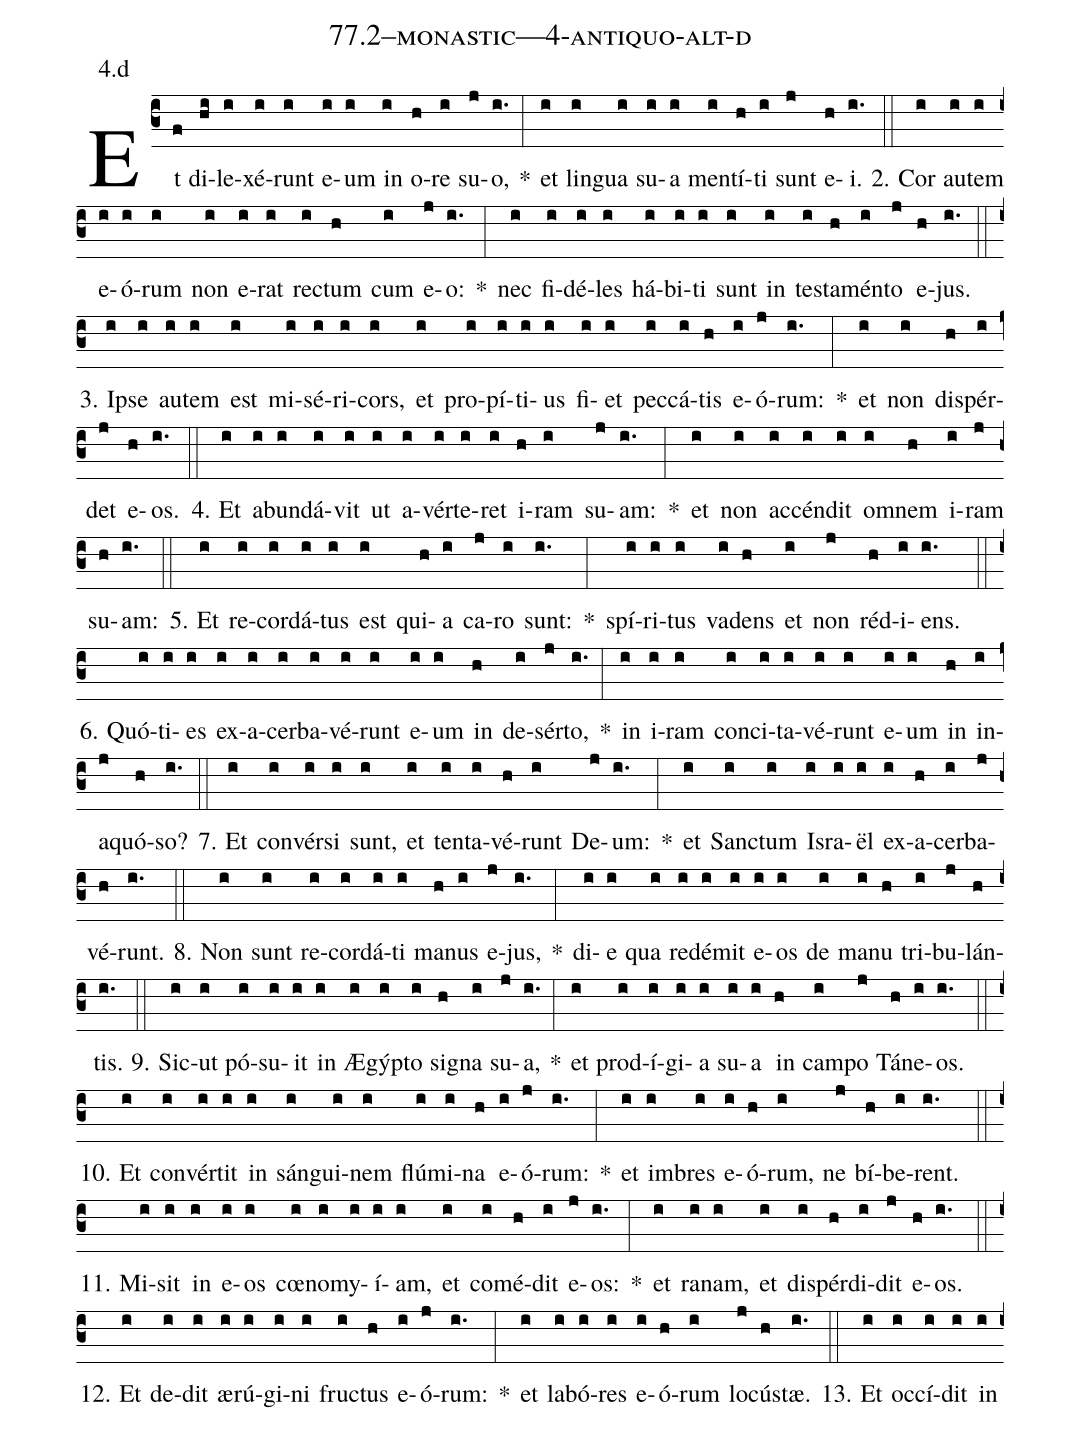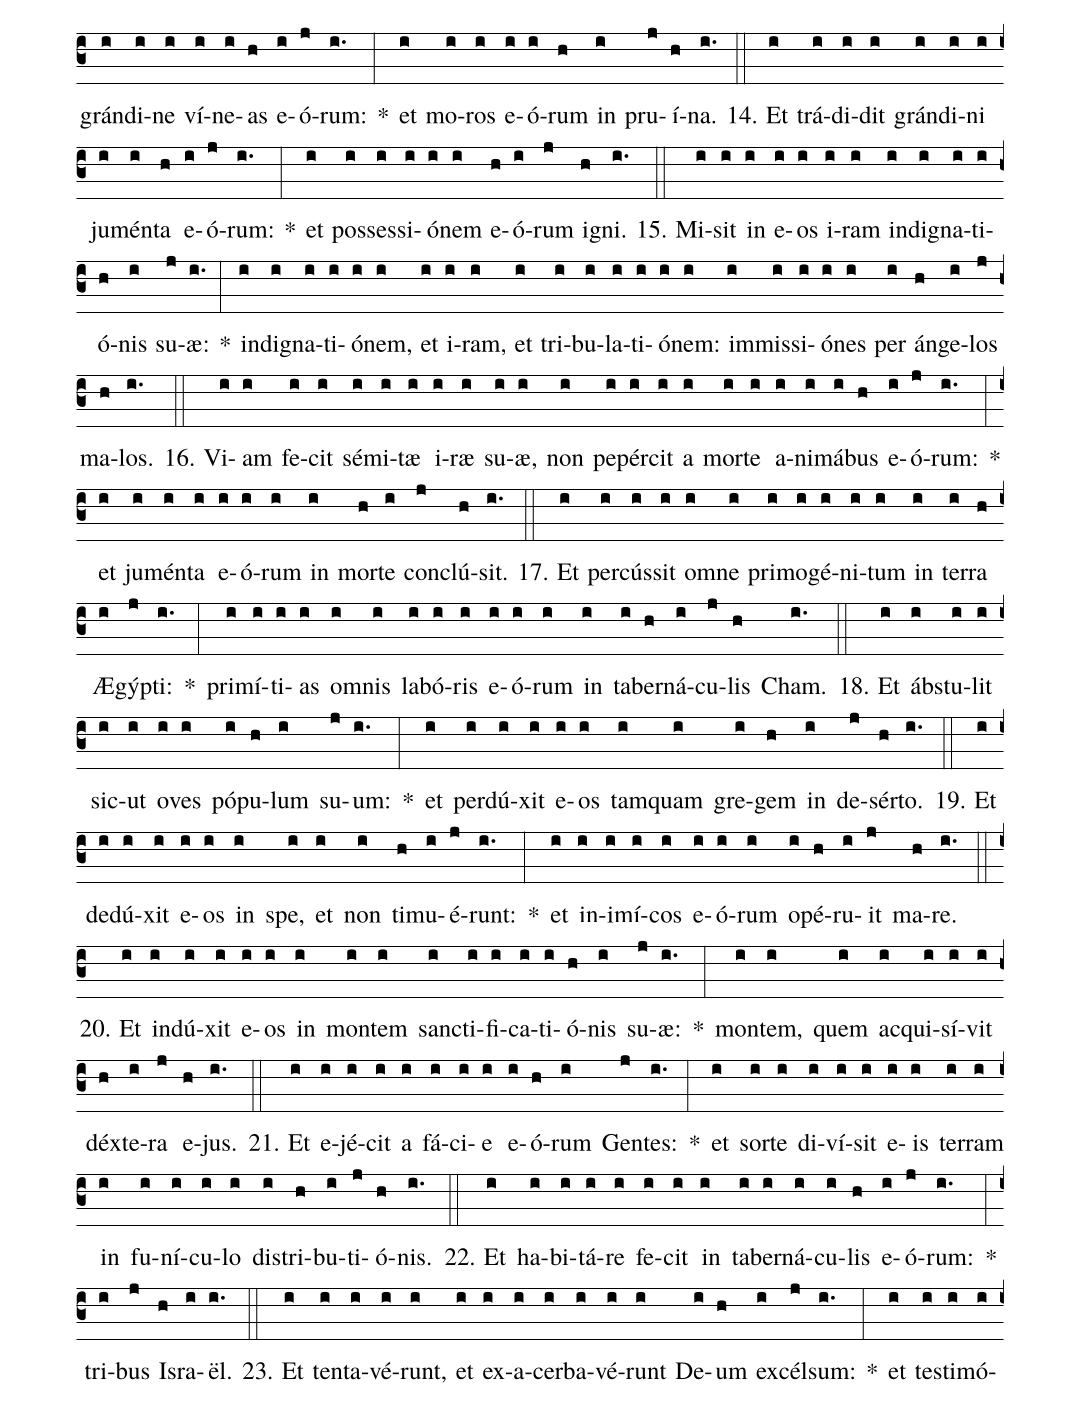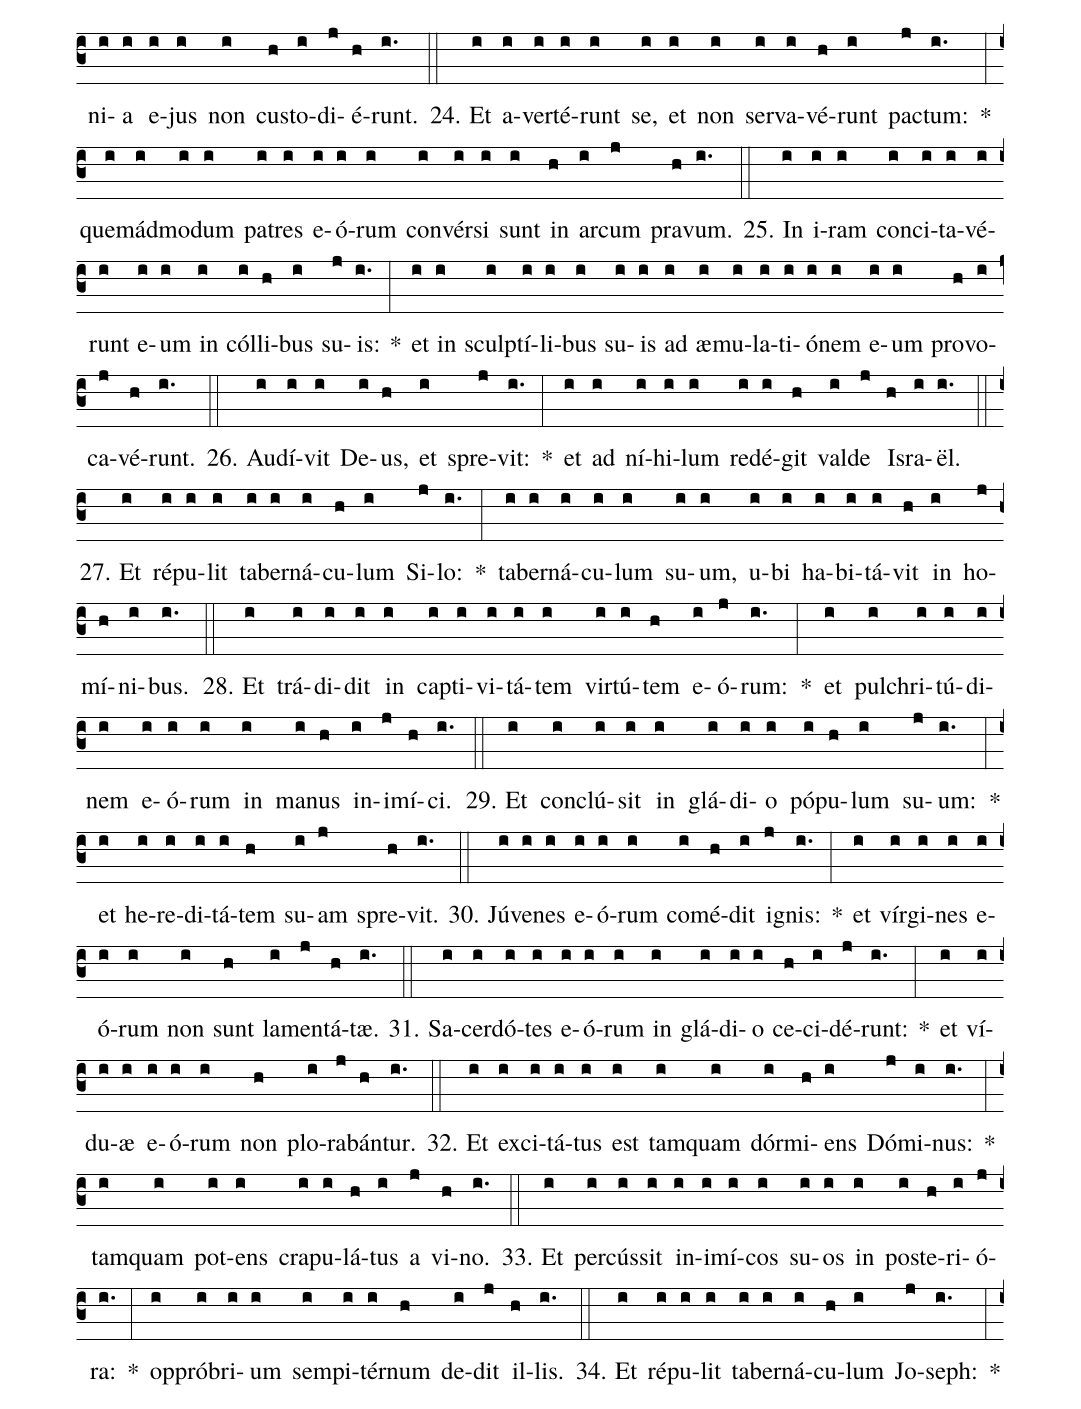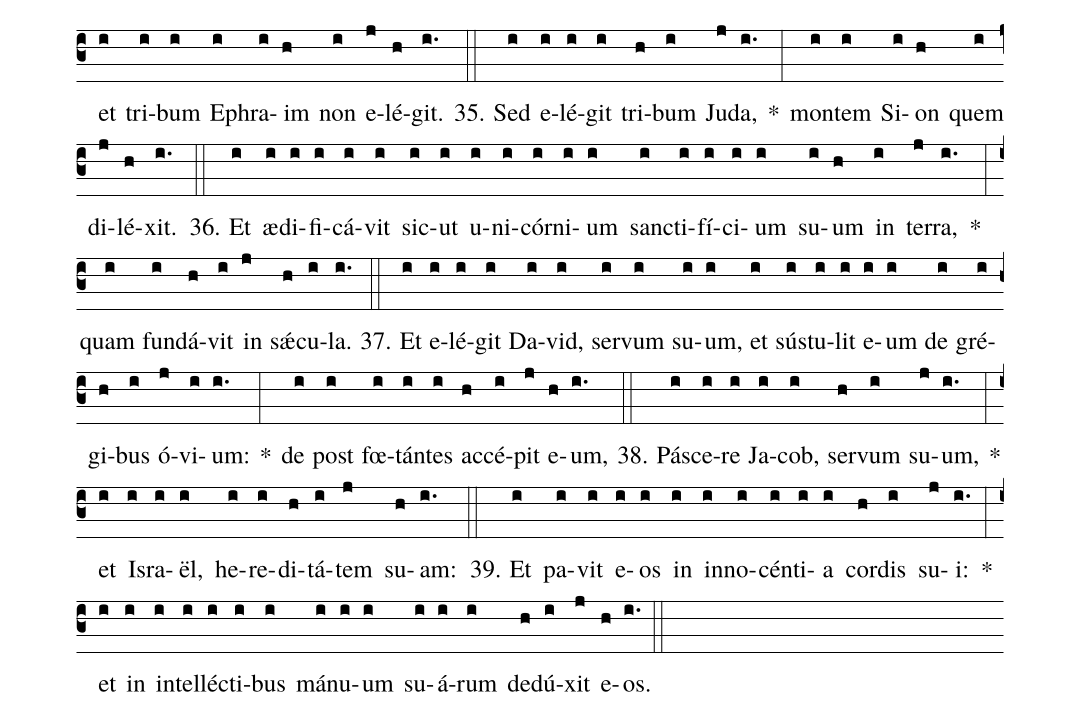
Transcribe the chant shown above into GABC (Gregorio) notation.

name: 77.2--monastic---4-antiquo-alt-d;
annotation: 4.d;
%%
(c3)Et(f) di(hi)le(i)xé(i)runt(i) e(i)um(i) in(i) o(h)re(i) su(j)o,(i.) *(:) et(i) lin(i)gua(i) su(i)a(i) men(i)tí(h)ti(i) sunt(j) e(h)i.(i.) (::)
2. Cor(i) au(i)tem(i) e(i)ó(i)rum(i) non(i) e(i)rat(i) rec(i)tum(h) cum(i) e(j)o:(i.) *(:) nec(i) fi(i)dé(i)les(i) há(i)bi(i)ti(i) sunt(i) in(i) tes(i)ta(h)mén(i)to(j) e(h)jus.(i.) (::)
3. Ip(i)se(i) au(i)tem(i) est(i) mi(i)sé(i)ri(i)cors,(i) et(i) pro(i)pí(i)ti(i)us(i) fi(i)et(i) pec(i)cá(i)tis(h) e(i)ó(j)rum:(i.) *(:) et(i) non(i) dis(h)pér(i)det(j) e(h)os.(i.) (::)
4. Et(i) ab(i)un(i)dá(i)vit(i) ut(i) a(i)vér(i)te(i)ret(i) i(h)ram(i) su(j)am:(i.) *(:) et(i) non(i) ac(i)cén(i)dit(i) om(i)nem(h) i(i)ram(j) su(h)am:(i.) (::)
5. Et(i) re(i)cor(i)dá(i)tus(i) est(i) qui(h)a(i) ca(j)ro(i) sunt:(i.) *(:) spí(i)ri(i)tus(i) va(i)dens(h) et(i) non(j) réd(h)i(i)ens.(i.) (::)
6. Quó(i)ti(i)es(i) ex(i)a(i)cer(i)ba(i)vé(i)runt(i) e(i)um(i) in(h) de(i)sér(j)to,(i.) *(:) in(i) i(i)ram(i) con(i)ci(i)ta(i)vé(i)runt(i) e(i)um(i) in(h) in(i)a(j)quó(h)so?(i.) (::)
7. Et(i) con(i)vér(i)si(i) sunt,(i) et(i) ten(i)ta(i)vé(h)runt(i) De(j)um:(i.) *(:) et(i) Sanc(i)tum(i) Is(i)ra(i)ël(i) ex(i)a(h)cer(i)ba(j)vé(h)runt.(i.) (::)
8. Non(i) sunt(i) re(i)cor(i)dá(i)ti(i) ma(h)nus(i) e(j)jus,(i.) *(:) di(i)e(i) qua(i) red(i)é(i)mit(i) e(i)os(i) de(i) ma(i)nu(h) tri(i)bu(j)lán(h)tis.(i.) (::)
9. Sic(i)ut(i) pó(i)su(i)it(i) in(i) Æ(i)gýp(i)to(i) si(h)gna(i) su(j)a,(i.) *(:) et(i) prod(i)í(i)gi(i)a(i) su(i)a(i) in(h) cam(i)po(j) Tá(h)ne(i)os.(i.) (::)
10. Et(i) con(i)vér(i)tit(i) in(i) sán(i)gui(i)nem(i) flú(i)mi(i)na(h) e(i)ó(j)rum:(i.) *(:) et(i) im(i)bres(i) e(i)ó(h)rum,(i) ne(j) bí(h)be(i)rent.(i.) (::)
11. Mi(i)sit(i) in(i) e(i)os(i) cœ(i)no(i)my(i)í(i)am,(i) et(i) com(i)é(h)dit(i) e(j)os:(i.) *(:) et(i) ra(i)nam,(i) et(i) dis(i)pér(h)di(i)dit(j) e(h)os.(i.) (::)
12. Et(i) de(i)dit(i) æ(i)rú(i)gi(i)ni(i) fruc(i)tus(h) e(i)ó(j)rum:(i.) *(:) et(i) la(i)bó(i)res(i) e(i)ó(h)rum(i) lo(j)cús(h)tæ.(i.) (::)
13. Et(i) oc(i)cí(i)dit(i) in(i) grán(i)di(i)ne(i) ví(i)ne(i)as(h) e(i)ó(j)rum:(i.) *(:) et(i) mo(i)ros(i) e(i)ó(i)rum(h) in(i) pru(j)í(h)na.(i.) (::)
14. Et(i) trá(i)di(i)dit(i) grán(i)di(i)ni(i) ju(i)mén(i)ta(h) e(i)ó(j)rum:(i.) *(:) et(i) pos(i)ses(i)si(i)ó(i)nem(i) e(h)ó(i)rum(j) i(h)gni.(i.) (::)
15. Mi(i)sit(i) in(i) e(i)os(i) i(i)ram(i) in(i)di(i)gna(i)ti(i)ó(h)nis(i) su(j)æ:(i.) *(:) in(i)di(i)gna(i)ti(i)ó(i)nem,(i) et(i) i(i)ram,(i) et(i) tri(i)bu(i)la(i)ti(i)ó(i)nem:(i) im(i)mis(i)si(i)ó(i)nes(i) per(i) án(h)ge(i)los(j) ma(h)los.(i.) (::)
16. Vi(i)am(i) fe(i)cit(i) sé(i)mi(i)tæ(i) i(i)ræ(i) su(i)æ,(i) non(i) pe(i)pér(i)cit(i) a(i) mor(i)te(i) a(i)ni(i)má(i)bus(h) e(i)ó(j)rum:(i.) *(:) et(i) ju(i)mén(i)ta(i) e(i)ó(i)rum(i) in(i) mor(h)te(i) con(j)clú(h)sit.(i.) (::)
17. Et(i) per(i)cús(i)sit(i) om(i)ne(i) pri(i)mo(i)gé(i)ni(i)tum(i) in(i) ter(i)ra(h) Æ(i)gýp(j)ti:(i.) *(:) pri(i)mí(i)ti(i)as(i) om(i)nis(i) la(i)bó(i)ris(i) e(i)ó(i)rum(i) in(i) ta(i)ber(h)ná(i)cu(j)lis(h) Cham.(i.) (::)
18. Et(i) ábs(i)tu(i)lit(i) sic(i)ut(i) o(i)ves(i) pó(i)pu(h)lum(i) su(j)um:(i.) *(:) et(i) per(i)dú(i)xit(i) e(i)os(i) tam(i)quam(i) gre(i)gem(h) in(i) de(j)sér(h)to.(i.) (::)
19. Et(i) de(i)dú(i)xit(i) e(i)os(i) in(i) spe,(i) et(i) non(i) ti(h)mu(i)é(j)runt:(i.) *(:) et(i) in(i)i(i)mí(i)cos(i) e(i)ó(i)rum(i) o(i)pé(h)ru(i)it(j) ma(h)re.(i.) (::)
20. Et(i) in(i)dú(i)xit(i) e(i)os(i) in(i) mon(i)tem(i) sanc(i)ti(i)fi(i)ca(i)ti(i)ó(h)nis(i) su(j)æ:(i.) *(:) mon(i)tem,(i) quem(i) ac(i)qui(i)sí(i)vit(i) déx(h)te(i)ra(j) e(h)jus.(i.) (::)
21. Et(i) e(i)jé(i)cit(i) a(i) fá(i)ci(i)e(i) e(i)ó(h)rum(i) Gen(j)tes:(i.) *(:) et(i) sor(i)te(i) di(i)ví(i)sit(i) e(i)is(i) ter(i)ram(i) in(i) fu(i)ní(i)cu(i)lo(i) dis(i)tri(h)bu(i)ti(j)ó(h)nis.(i.) (::)
22. Et(i) ha(i)bi(i)tá(i)re(i) fe(i)cit(i) in(i) ta(i)ber(i)ná(i)cu(i)lis(h) e(i)ó(j)rum:(i.) *(:) tri(i)bus(j) Is(h)ra(i)ël.(i.) (::)
23. Et(i) ten(i)ta(i)vé(i)runt,(i) et(i) ex(i)a(i)cer(i)ba(i)vé(i)runt(i) De(i)um(h) ex(i)cél(j)sum:(i.) *(:) et(i) tes(i)ti(i)mó(i)ni(i)a(i) e(i)jus(i) non(i) cus(h)to(i)di(j)é(h)runt.(i.) (::)
24. Et(i) a(i)ver(i)té(i)runt(i) se,(i) et(i) non(i) ser(i)va(i)vé(h)runt(i) pac(j)tum:(i.) *(:) quem(i)ád(i)mo(i)dum(i) pa(i)tres(i) e(i)ó(i)rum(i) con(i)vér(i)si(i) sunt(i) in(h) ar(i)cum(j) pra(h)vum.(i.) (::)
25. In(i) i(i)ram(i) con(i)ci(i)ta(i)vé(i)runt(i) e(i)um(i) in(i) cól(i)li(h)bus(i) su(j)is:(i.) *(:) et(i) in(i) sculp(i)tí(i)li(i)bus(i) su(i)is(i) ad(i) æ(i)mu(i)la(i)ti(i)ó(i)nem(i) e(i)um(i) pro(h)vo(i)ca(j)vé(h)runt.(i.) (::)
26. Au(i)dí(i)vit(i) De(i)us,(h) et(i) spre(j)vit:(i.) *(:) et(i) ad(i) ní(i)hi(i)lum(i) red(i)é(i)git(h) val(i)de(j) Is(h)ra(i)ël.(i.) (::)
27. Et(i) ré(i)pu(i)lit(i) ta(i)ber(i)ná(i)cu(h)lum(i) Si(j)lo:(i.) *(:) ta(i)ber(i)ná(i)cu(i)lum(i) su(i)um,(i) u(i)bi(i) ha(i)bi(i)tá(i)vit(h) in(i) ho(j)mí(h)ni(i)bus.(i.) (::)
28. Et(i) trá(i)di(i)dit(i) in(i) cap(i)ti(i)vi(i)tá(i)tem(i) vir(i)tú(i)tem(h) e(i)ó(j)rum:(i.) *(:) et(i) pul(i)chri(i)tú(i)di(i)nem(i) e(i)ó(i)rum(i) in(i) ma(i)nus(h) in(i)i(j)mí(h)ci.(i.) (::)
29. Et(i) con(i)clú(i)sit(i) in(i) glá(i)di(i)o(i) pó(i)pu(h)lum(i) su(j)um:(i.) *(:) et(i) he(i)re(i)di(i)tá(i)tem(h) su(i)am(j) spre(h)vit.(i.) (::)
30. Jú(i)ve(i)nes(i) e(i)ó(i)rum(i) com(i)é(h)dit(i) i(j)gnis:(i.) *(:) et(i) vír(i)gi(i)nes(i) e(i)ó(i)rum(i) non(i) sunt(h) la(i)men(j)tá(h)tæ.(i.) (::)
31. Sa(i)cer(i)dó(i)tes(i) e(i)ó(i)rum(i) in(i) glá(i)di(i)o(i) ce(h)ci(i)dé(j)runt:(i.) *(:) et(i) ví(i)du(i)æ(i) e(i)ó(i)rum(i) non(h) plo(i)ra(j)bán(h)tur.(i.) (::)
32. Et(i) ex(i)ci(i)tá(i)tus(i) est(i) tam(i)quam(i) dór(i)mi(h)ens(i) Dó(j)mi(i)nus:(i.) *(:) tam(i)quam(i) pot(i)ens(i) cra(i)pu(i)lá(h)tus(i) a(j) vi(h)no.(i.) (::)
33. Et(i) per(i)cús(i)sit(i) in(i)i(i)mí(i)cos(i) su(i)os(i) in(i) post(i)e(h)ri(i)ó(j)ra:(i.) *(:) op(i)pró(i)bri(i)um(i) sem(i)pi(i)tér(i)num(h) de(i)dit(j) il(h)lis.(i.) (::)
34. Et(i) ré(i)pu(i)lit(i) ta(i)ber(i)ná(i)cu(h)lum(i) Jo(j)seph:(i.) *(:) et(i) tri(i)bum(i) E(i)phra(i)im(h) non(i) e(j)lé(h)git.(i.) (::)
35. Sed(i) e(i)lé(i)git(i) tri(h)bum(i) Ju(j)da,(i.) *(:) mon(i)tem(i) Si(i)on(h) quem(i) di(j)lé(h)xit.(i.) (::)
36. Et(i) æ(i)di(i)fi(i)cá(i)vit(i) sic(i)ut(i) u(i)ni(i)cór(i)ni(i)um(i) sanc(i)ti(i)fí(i)ci(i)um(i) su(i)um(h) in(i) ter(j)ra,(i.) *(:) quam(i) fun(i)dá(h)vit(i) in(j) sǽ(h)cu(i)la.(i.) (::)
37. Et(i) e(i)lé(i)git(i) Da(i)vid,(i) ser(i)vum(i) su(i)um,(i) et(i) sús(i)tu(i)lit(i) e(i)um(i) de(i) gré(i)gi(h)bus(i) ó(j)vi(i)um:(i.) *(:) de(i) post(i) fœ(i)tán(i)tes(i) ac(h)cé(i)pit(j) e(h)um,(i.) (::)
38. Pá(i)sce(i)re(i) Ja(i)cob,(i) ser(h)vum(i) su(j)um,(i.) *(:) et(i) Is(i)ra(i)ël,(i) he(i)re(i)di(h)tá(i)tem(j) su(h)am:(i.) (::)
39. Et(i) pa(i)vit(i) e(i)os(i) in(i) in(i)no(i)cén(i)ti(i)a(i) cor(h)dis(i) su(j)i:(i.) *(:) et(i) in(i) in(i)tel(i)léc(i)ti(i)bus(i) má(i)nu(i)um(i) su(i)á(i)rum(i) de(h)dú(i)xit(j) e(h)os.(i.) (::)
